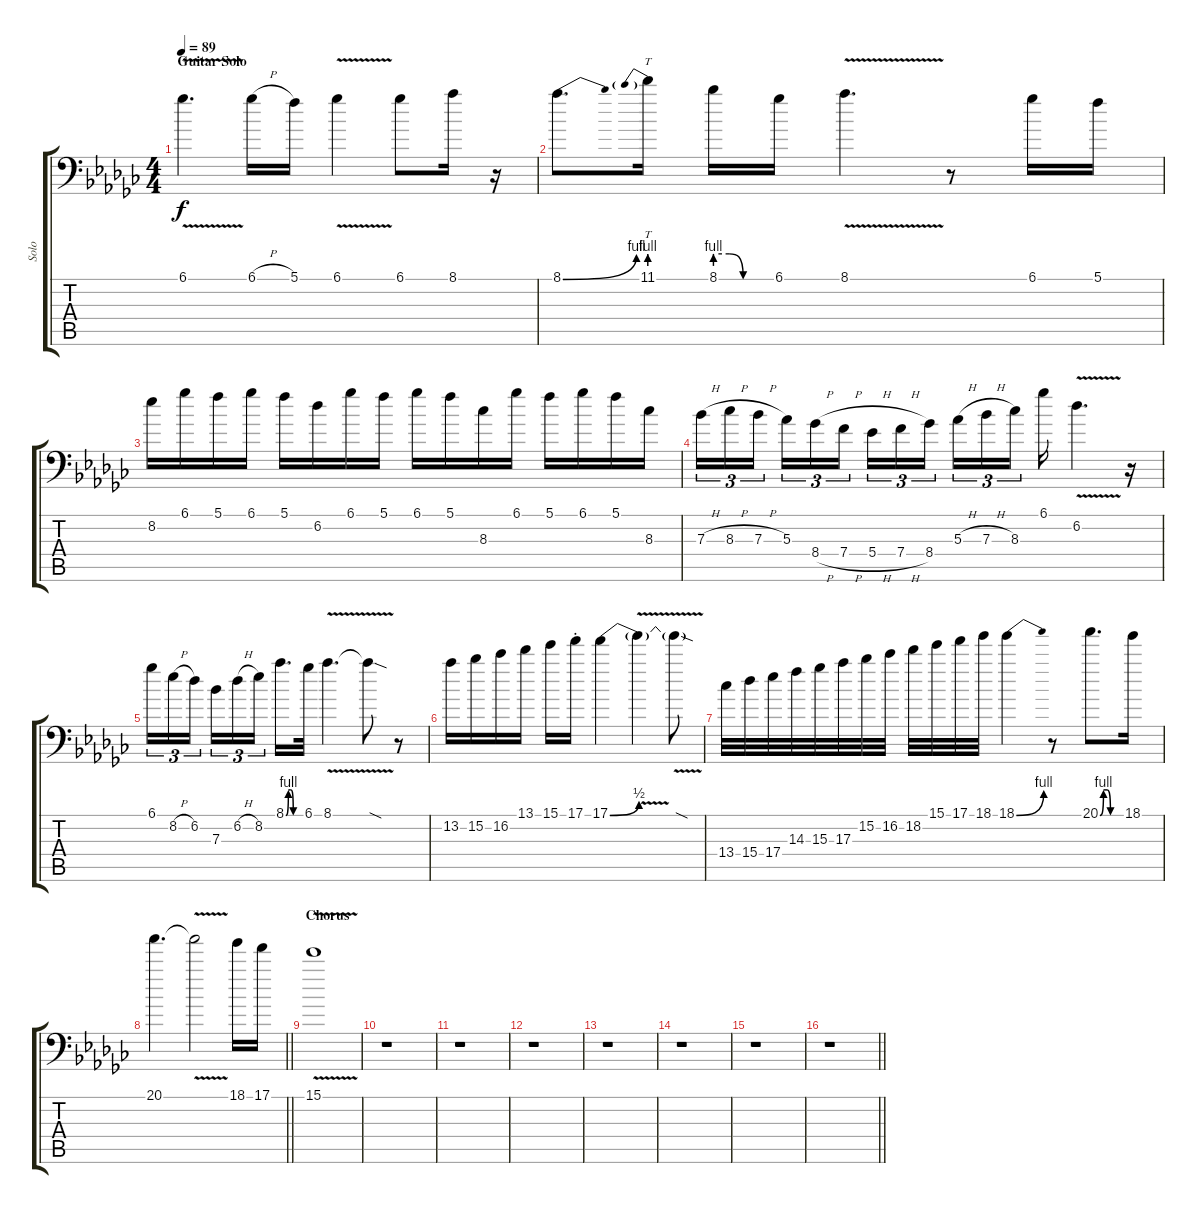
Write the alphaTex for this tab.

\track ("Solo" "Solo") {instrument distortionguitar}
\staff {score tabs}
\tuning (C4 G3 Eb3 Bb2 F2 Bb1) {hide}
\ts (4 4)
\section ("" "Guitar Solo")
\tempo 89
\clef f4
\ks ebminor
6.1{v}.4{d dy f} 6.1{h}.16 5.1.16 6.1{v}.4 6.1.8 8.1.16 r.16 |
8.1{be (bend 0 0 60 4)}.8{d} 11.1{be (prebend 0 4 60 4)}.16{tt} 8.1{be (custom 0 4 15 4 30 0 60 0)}.16 6.1.16 8.1{v}.4{d} r.8 6.1.16 5.1.16 |
8.2.16 6.1.16 5.1.16 6.1.16 5.1.16 6.2.16 6.1.16 5.1.16 6.1.16 5.1.16 8.3.16 6.1.16 5.1.16 6.1.16 5.1.16 8.3.16 |
7.3{h}.16{tu (3 2)} 8.3{h}.16{tu (3 2)} 7.3{h}.16{tu (3 2) beam splitsecondary} 5.3.16{tu (3 2)} 8.4{h}.16{tu (3 2)} 7.4{h}.16{tu (3 2)} 5.4{h}.16{tu (3 2)} 7.4{h}.16{tu (3 2)} 8.4.16{tu (3 2) beam splitsecondary} 5.3{h}.16{tu (3 2)} 7.3{h}.16{tu (3 2)} 8.3.16{tu (3 2)} 6.1.16 6.2{v}.4{d} r.16 |
6.1.16{tu (3 2)} 8.2{h}.16{tu (3 2)} 6.2.16{tu (3 2) beam splitsecondary} 7.3.16{tu (3 2)} 6.2{h}.16{tu (3 2)} 8.2.16{tu (3 2)} 8.1{be (custom 0 0 10 4 20 4 30 0 60 0)}.16{d} 6.1.32 8.1{v}.4{d} 8.1{sod t}.8 r.8 |
13.2.16 15.2.16 16.2.16 13.1.16 15.1.16 17.1{st}.16 17.1{be (bend 0 0 60 2)}.4 17.1{v t}.4 17.1{sod t}.8 |
13.4.32 15.4.32 17.4.32 14.3.32 15.3.32 17.3.32 15.2.32 16.2.32 18.2.32 15.1.32 17.1.32 18.1.32 18.1{be (bend 0 0 60 4)}.4 r.8 20.1{be (custom 0 0 10 4 20 4 30 0 60 0)}.8{d} 18.1.16 |
\barLineRight lightlight
20.1.4{d} 20.1{v t}.2 18.1.16 17.1.16 |
\section ("" "Chorus")
15.1{v}.1 |
r.1 |
r.1 |
r.1 |
r.1 |
r.1 |
r.1 |
\barLineRight lightlight
r.1
